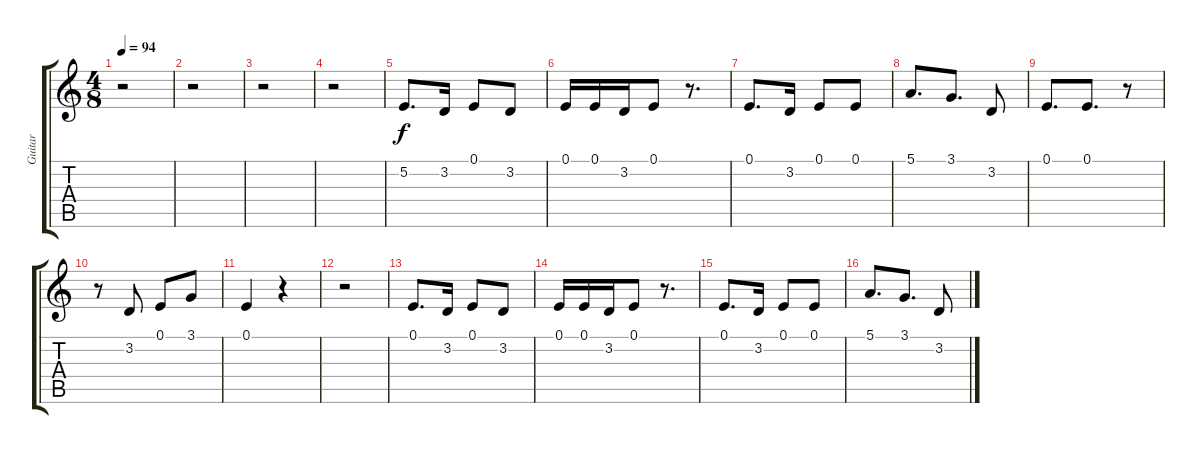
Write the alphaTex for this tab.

\track ("Guitar" "Guitar") {instrument lead1square}
\staff {score tabs}
\tuning (E4 B3 G3 D3 A2 E2) {hide}
\ts (4 8)
\tempo 94
\clef g2
\ks c
r.2{dy f} |
r.2 |
r.2 |
r.2 |
5.2.8{d} 3.2.16 0.1.8 3.2.8 |
0.1.16 0.1.16 3.2.16 0.1.8 r.8{d} |
0.1.8{d} 3.2.16 0.1.8 0.1.8 |
5.1.8{d} 3.1.8{d} 3.2.8 |
0.1.8{d} 0.1.8{d} r.8 |
r.8 3.2.8 0.1.8 3.1.8 |
0.1.4 r.4 |
r.2 |
0.1.8{d} 3.2.16 0.1.8 3.2.8 |
0.1.16 0.1.16 3.2.16 0.1.8 r.8{d} |
0.1.8{d} 3.2.16 0.1.8 0.1.8 |
5.1.8{d} 3.1.8{d} 3.2.8
